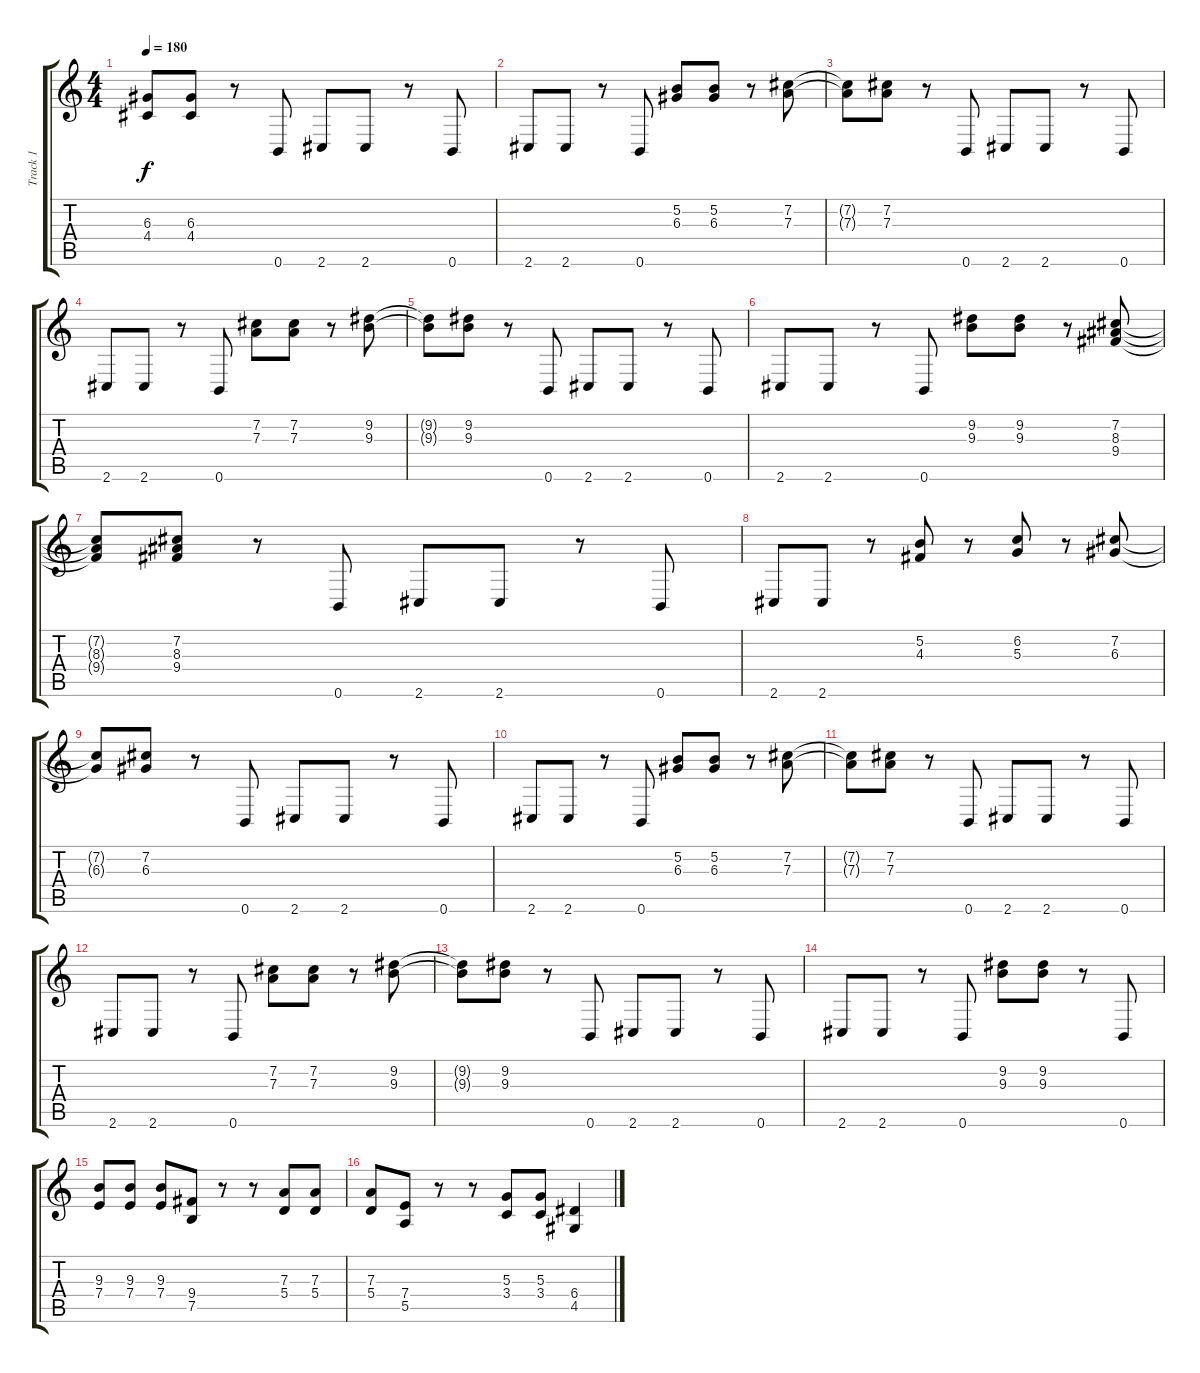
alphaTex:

\track ("Track 1" "Track 1") {instrument distortionguitar}
\staff {score tabs}
\tuning (B3 Gb3 D3 A2 E2 B1) {hide}
\ts (4 4)
\tempo 180
\clef g2
\ks c
(6.3{t} 4.4{t}).8{dy f} (6.3 4.4).8 r.8 0.6.8 2.6.8 2.6.8 r.8 0.6.8 |
2.6.8 2.6.8 r.8 0.6.8 (5.2 6.3).8 (5.2 6.3).8 r.8 (7.2 7.3).8 |
(7.2{t} 7.3{t}).8 (7.2 7.3).8 r.8 0.6.8 2.6.8 2.6.8 r.8 0.6.8 |
2.6.8 2.6.8 r.8 0.6.8 (7.2 7.3).8 (7.2 7.3).8 r.8 (9.2 9.3).8 |
(9.2{t} 9.3{t}).8 (9.2 9.3).8 r.8 0.6.8 2.6.8 2.6.8 r.8 0.6.8 |
2.6.8 2.6.8 r.8 0.6.8 (9.2 9.3).8 (9.2 9.3).8 r.8 (7.2 8.3 9.4).8 |
(7.2{t} 8.3{t} 9.4{t}).8 (7.2 8.3 9.4).8 r.8 0.6.8 2.6.8 2.6.8 r.8 0.6.8 |
2.6.8 2.6.8 r.8 (5.2 4.3).8 r.8 (6.2 5.3).8 r.8 (7.2 6.3).8 |
(7.2{t} 6.3{t}).8 (7.2 6.3).8 r.8 0.6.8 2.6.8 2.6.8 r.8 0.6.8 |
2.6.8 2.6.8 r.8 0.6.8 (5.2 6.3).8 (5.2 6.3).8 r.8 (7.2 7.3).8 |
(7.2{t} 7.3{t}).8 (7.2 7.3).8 r.8 0.6.8 2.6.8 2.6.8 r.8 0.6.8 |
2.6.8 2.6.8 r.8 0.6.8 (7.2 7.3).8 (7.2 7.3).8 r.8 (9.2 9.3).8 |
(9.2{t} 9.3{t}).8 (9.2 9.3).8 r.8 0.6.8 2.6.8 2.6.8 r.8 0.6.8 |
2.6.8 2.6.8 r.8 0.6.8 (9.2 9.3).8 (9.2 9.3).8 r.8 0.6.8 |
(9.3 7.4).8 (9.3 7.4).8 (9.3 7.4).8 (9.4 7.5).8 r.8 r.8 (7.3 5.4).8 (7.3 5.4).8 |
(7.3 5.4).8 (7.4 5.5).8 r.8 r.8 (5.3 3.4).8 (5.3 3.4).8 (6.4 4.5).4
